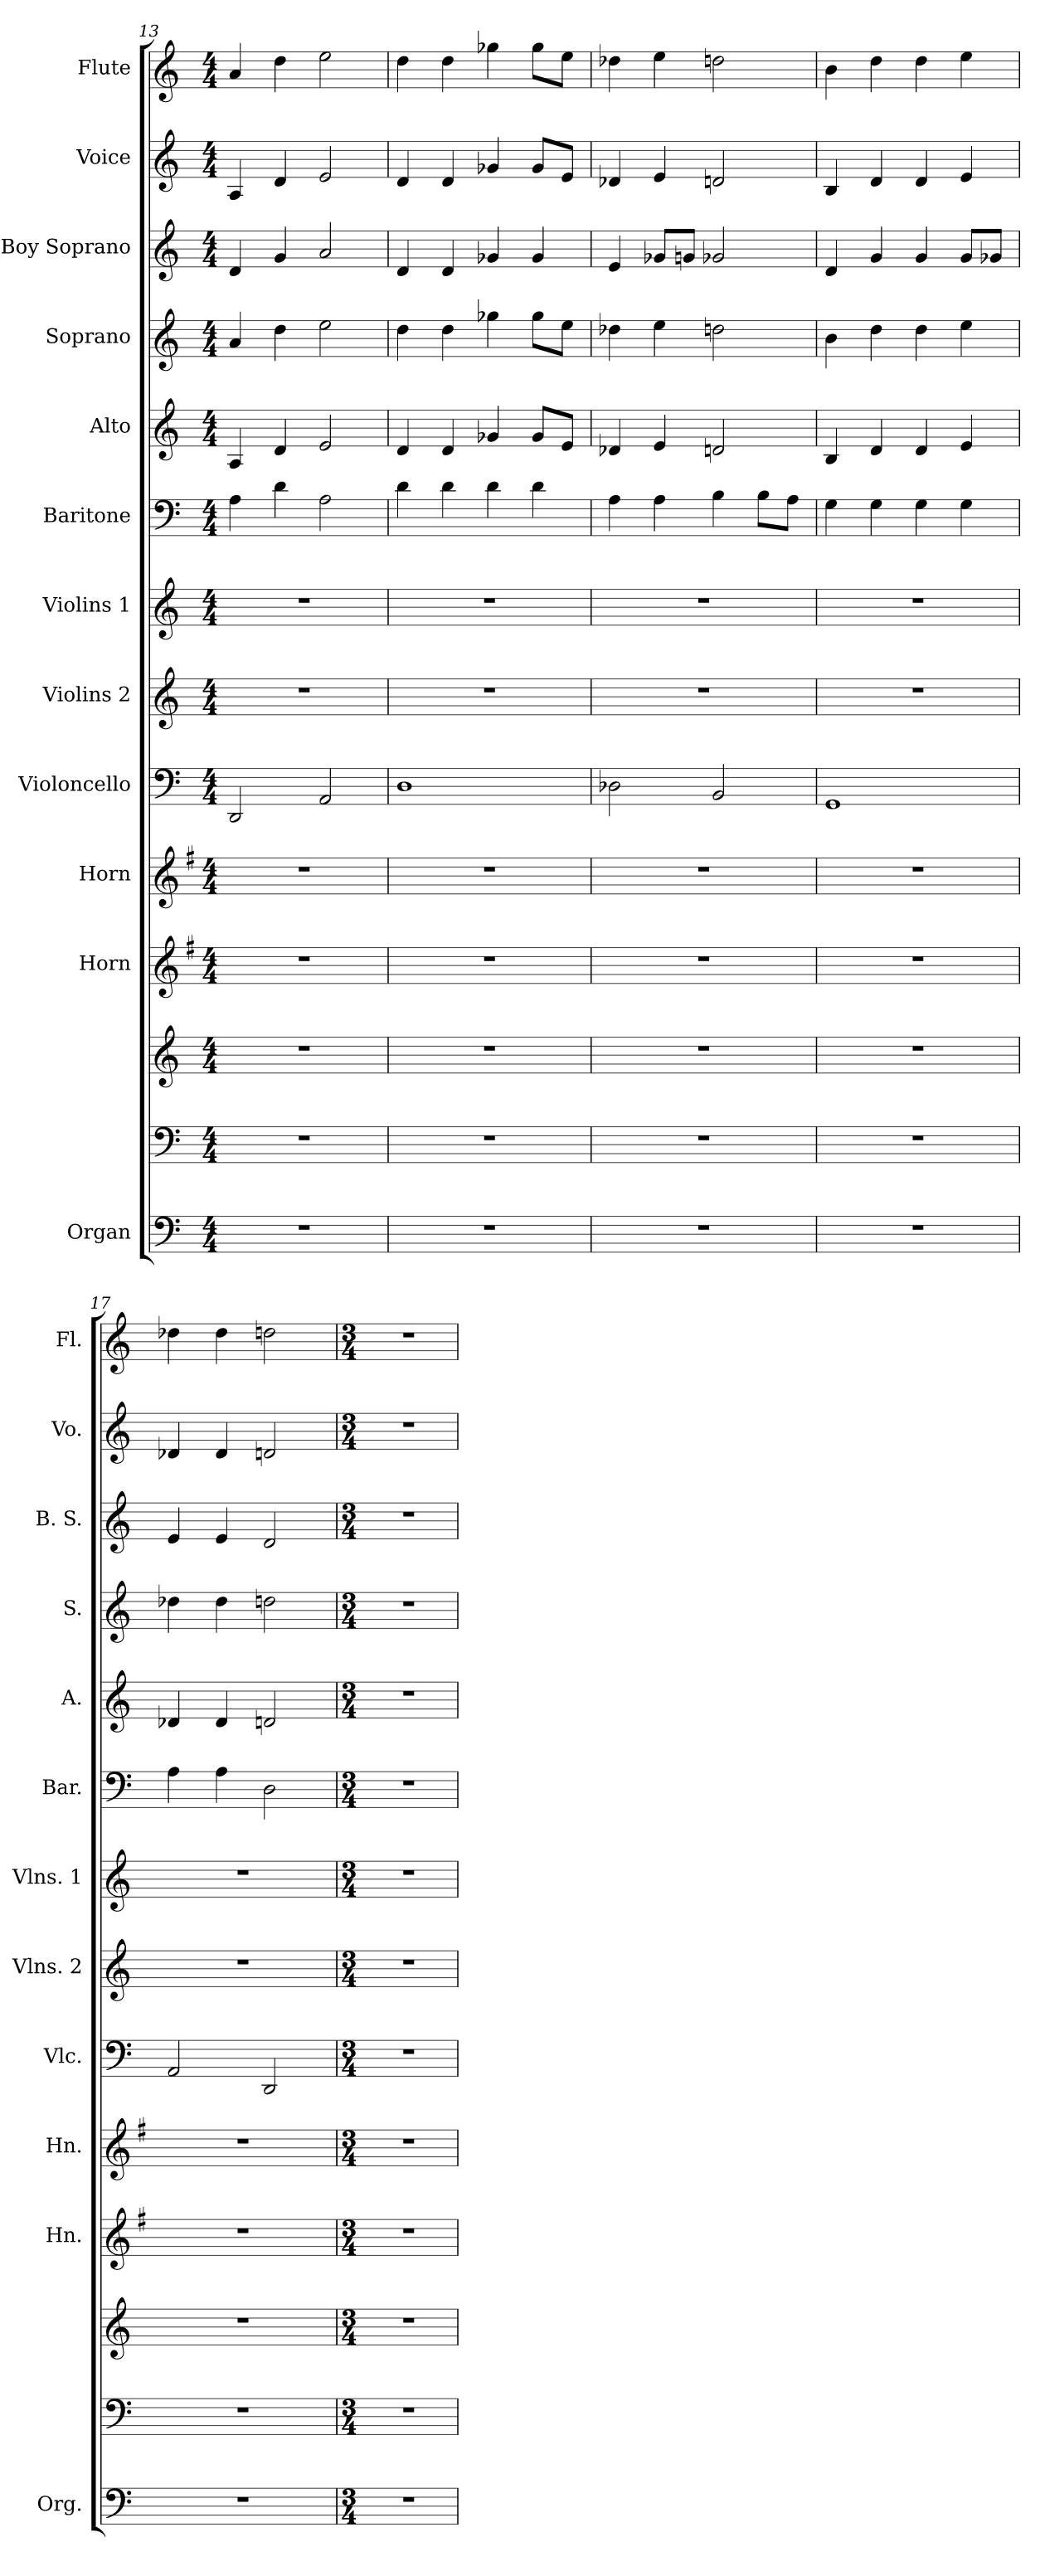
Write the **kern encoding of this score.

**kern	**kern	**kern	**kern	**kern	**kern	**kern	**kern	**kern	**kern	**kern	**kern	**kern	**kern
*part12	*part12	*part12	*part11	*part10	*part9	*part8	*part7	*part6	*part5	*part4	*part3	*part2	*part1
*staff14	*staff13	*staff12	*staff11	*staff10	*staff9	*staff8	*staff7	*staff6	*staff5	*staff4	*staff3	*staff2	*staff1
*I"Organ	*	*	*I"Horn	*I"Horn	*I"Violoncello	*I"Violins 2	*I"Violins 1	*I"Baritone	*I"Alto	*I"Soprano	*I"Boy Soprano	*I"Voice	*I"Flute
*I'Org.	*	*	*I'Hn.	*I'Hn.	*I'Vlc.	*I'Vlns. 2	*I'Vlns. 1	*I'Bar.	*I'A.	*I'S.	*I'B. S.	*I'Vo.	*I'Fl.
*clefF4	*clefF4	*clefG2	*clefG2	*clefG2	*clefF4	*clefG2	*clefG2	*clefF4	*clefG2	*clefG2	*clefG2	*clefG2	*clefG2
*	*	*	*ITrd4c7	*ITrd4c7	*	*	*	*	*	*	*	*	*
*k[]	*k[]	*k[]	*k[]	*k[]	*k[]	*k[]	*k[]	*k[]	*k[]	*k[]	*k[]	*k[]	*k[]
*C:	*C:	*C:	*C:	*C:	*C:	*C:	*C:	*C:	*C:	*C:	*C:	*C:	*C:
*M4/4	*M4/4	*M4/4	*M4/4	*M4/4	*M4/4	*M4/4	*M4/4	*M4/4	*M4/4	*M4/4	*M4/4	*M4/4	*M4/4
=13	=13	=13	=13	=13	=13	=13	=13	=13	=13	=13	=13	=13	=13
1r	1r	1r	1r	1r	2DD/	1r	1r	4A\	4A/	4a/	4d/	4A/	4a/
.	.	.	.	.	.	.	.	4d\	4d/	4dd\	4g/	4d/	4dd\
.	.	.	.	.	2AA/	.	.	2A\	2e/	2ee\	2a/	2e/	2ee\
=14	=14	=14	=14	=14	=14	=14	=14	=14	=14	=14	=14	=14	=14
1r	1r	1r	1r	1r	1D	1r	1r	4d\	4d/	4dd\	4d/	4d/	4dd\
.	.	.	.	.	.	.	.	4d\	4d/	4dd\	4d/	4d/	4dd\
.	.	.	.	.	.	.	.	4d\	4g-X/	4gg-X\	4g-X/	4g-X/	4gg-X\
.	.	.	.	.	.	.	.	4d\	8g-/L	8gg-\L	4g-/	8g-/L	8gg-\L
.	.	.	.	.	.	.	.	.	8e/J	8ee\J	.	8e/J	8ee\J
=15	=15	=15	=15	=15	=15	=15	=15	=15	=15	=15	=15	=15	=15
1r	1r	1r	1r	1r	2D-X\	1r	1r	4A\	4d-X/	4dd-X\	4e/	4d-X/	4dd-X\
.	.	.	.	.	.	.	.	4A\	4e/	4ee\	8g-X/L	4e/	4ee\
.	.	.	.	.	.	.	.	.	.	.	8gn/J	.	.
.	.	.	.	.	2BB/	.	.	4B\	2dn/	2ddn\	2g-X/	2dn/	2ddn\
.	.	.	.	.	.	.	.	8B\L	.	.	.	.	.
.	.	.	.	.	.	.	.	8A\J	.	.	.	.	.
=16	=16	=16	=16	=16	=16	=16	=16	=16	=16	=16	=16	=16	=16
1r	1r	1r	1r	1r	1GG	1r	1r	4G\	4B/	4b\	4d/	4B/	4b\
.	.	.	.	.	.	.	.	4G\	4d/	4dd\	4g/	4d/	4dd\
.	.	.	.	.	.	.	.	4G\	4d/	4dd\	4g/	4d/	4dd\
.	.	.	.	.	.	.	.	4G\	4e/	4ee\	8g/L	4e/	4ee\
.	.	.	.	.	.	.	.	.	.	.	8g-X/J	.	.
=17	=17	=17	=17	=17	=17	=17	=17	=17	=17	=17	=17	=17	=17
1r	1r	1r	1r	1r	2AA/	1r	1r	4A\	4d-X/	4dd-X\	4e/	4d-X/	4dd-X\
.	.	.	.	.	.	.	.	4A\	4d-/	4dd-\	4e/	4d-/	4dd-\
.	.	.	.	.	2DD/	.	.	2D\	2dn/	2ddn\	2d/	2dn/	2ddn\
=18	=18	=18	=18	=18	=18	=18	=18	=18	=18	=18	=18	=18	=18
*M3/4	*M3/4	*M3/4	*M3/4	*M3/4	*M3/4	*M3/4	*M3/4	*M3/4	*M3/4	*M3/4	*M3/4	*M3/4	*M3/4
2.r	2.r	2.r	2.r	2.r	2.r	2.r	2.r	2.r	2.r	2.r	2.r	2.r	2.r
=	=	=	=	=	=	=	=	=	=	=	=	=	=
*-	*-	*-	*-	*-	*-	*-	*-	*-	*-	*-	*-	*-	*-
